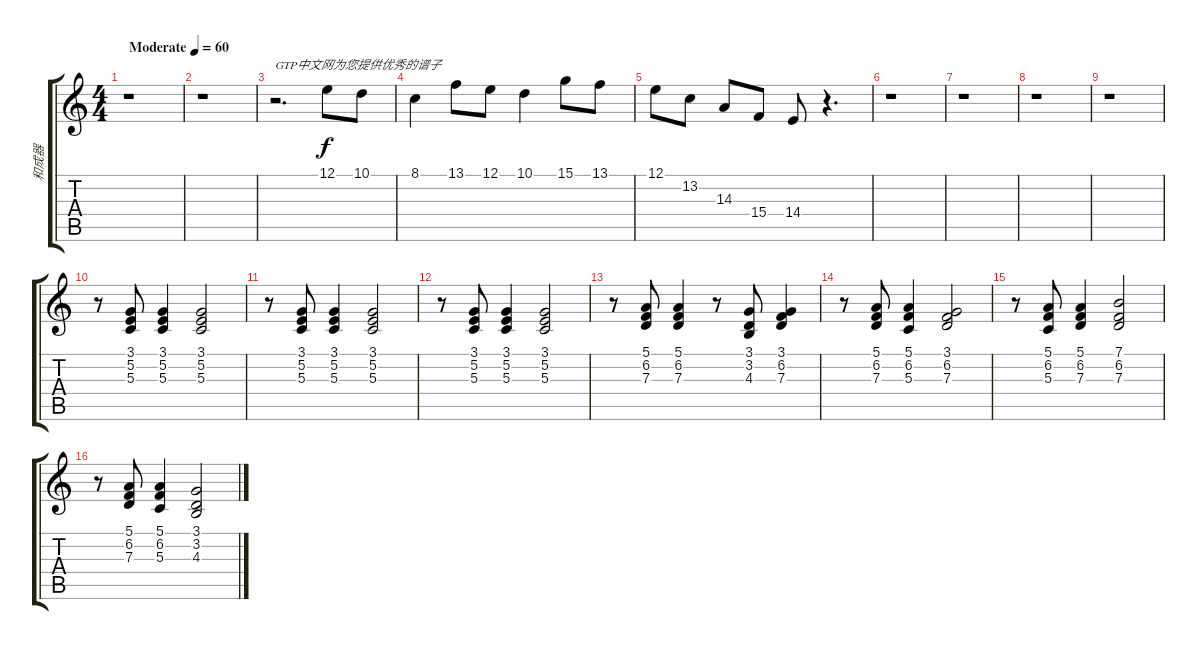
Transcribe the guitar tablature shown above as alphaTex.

\track ("和成器" "和成器") {instrument fx6goblins}
\staff {score tabs}
\tuning (E4 B3 G3 D3 A2 E2) {hide}
\ts (4 4)
\tempo (60 "Moderate")
\clef g2
\ks c
r.1{dy f instrument fx6goblins} |
r.1 |
r.2{d txt "GTP中文网为您提供优秀的谱子"} 12.1.8{instrument electricguitarjazz} 10.1.8 |
8.1.4 13.1.8 12.1.8 10.1.4 15.1.8 13.1.8 |
12.1.8 13.2.8 14.3.8 15.4.8 14.4.8 r.4{d} |
r.1 |
r.1 |
r.1 |
r.1 |
r.8 (3.1 5.2 5.3).8 (3.1 5.2 5.3).4 (3.1 5.2 5.3).2 |
r.8 (3.1 5.2 5.3).8 (3.1 5.2 5.3).4 (3.1 5.2 5.3).2 |
r.8 (3.1 5.2 5.3).8 (3.1 5.2 5.3).4 (3.1 5.2 5.3).2 |
r.8 (5.1 6.2 7.3).8 (5.1 6.2 7.3).4 r.8 (3.1 3.2 4.3).8 (3.1 6.2 7.3).4 |
r.8 (5.1 6.2 7.3).8 (5.1 6.2 5.3).4 (3.1 6.2 7.3).2 |
r.8 (5.1 6.2 5.3).8 (5.1 6.2 7.3).4 (7.1 6.2 7.3).2 |
r.8 (5.1 6.2 7.3).8 (5.1 6.2 5.3).4 (3.1 3.2 4.3).2
